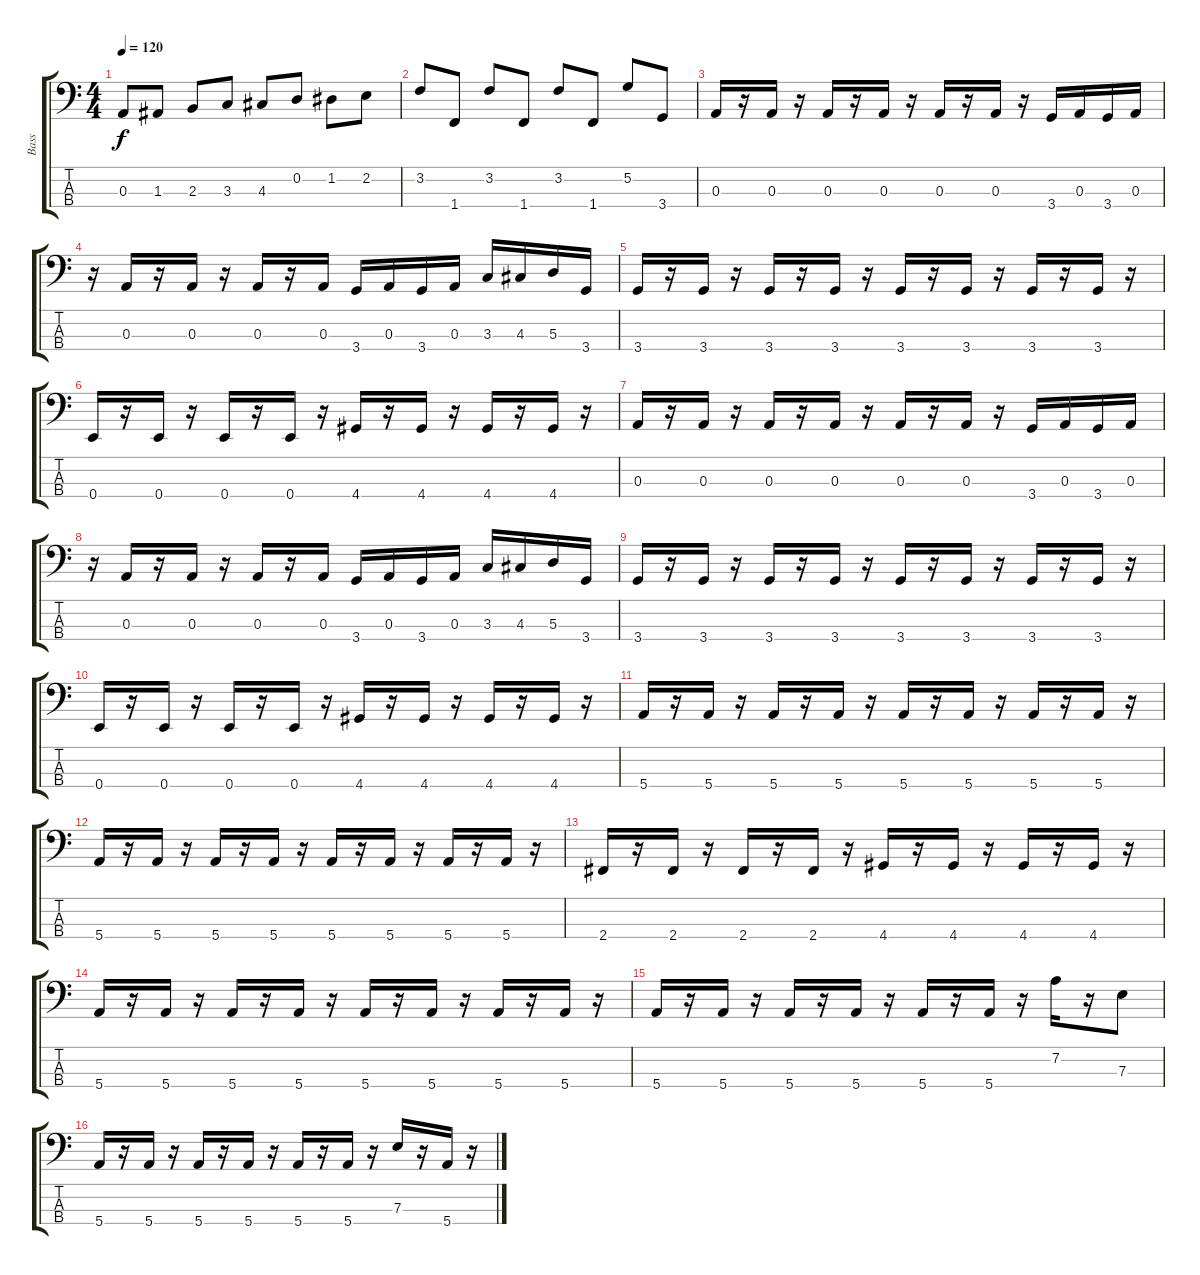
\track ("Bass" "Bass") {instrument electricbasspick}
\staff {score tabs}
\tuning (G2 D2 A1 E1) {hide}
\ts (4 4)
\tempo 120
\clef f4
\ks c
0.3.8{dy f} 1.3.8 2.3.8 3.3.8 4.3.8 0.2.8 1.2.8 2.2.8 |
3.2.8 1.4.8 3.2.8 1.4.8 3.2.8 1.4.8 5.2.8 3.4.8 |
0.3.16 r.16 0.3.16 r.16 0.3.16 r.16 0.3.16 r.16 0.3.16 r.16 0.3.16 r.16 3.4.16 0.3.16 3.4.16 0.3.16 |
r.16 0.3.16 r.16 0.3.16 r.16 0.3.16 r.16 0.3.16 3.4.16 0.3.16 3.4.16 0.3.16 3.3.16 4.3.16 5.3.16 3.4.16 |
3.4.16 r.16 3.4.16 r.16 3.4.16 r.16 3.4.16 r.16 3.4.16 r.16 3.4.16 r.16 3.4.16 r.16 3.4.16 r.16 |
0.4.16 r.16 0.4.16 r.16 0.4.16 r.16 0.4.16 r.16 4.4.16 r.16 4.4.16 r.16 4.4.16 r.16 4.4.16 r.16 |
0.3.16 r.16 0.3.16 r.16 0.3.16 r.16 0.3.16 r.16 0.3.16 r.16 0.3.16 r.16 3.4.16 0.3.16 3.4.16 0.3.16 |
r.16 0.3.16 r.16 0.3.16 r.16 0.3.16 r.16 0.3.16 3.4.16 0.3.16 3.4.16 0.3.16 3.3.16 4.3.16 5.3.16 3.4.16 |
3.4.16 r.16 3.4.16 r.16 3.4.16 r.16 3.4.16 r.16 3.4.16 r.16 3.4.16 r.16 3.4.16 r.16 3.4.16 r.16 |
0.4.16 r.16 0.4.16 r.16 0.4.16 r.16 0.4.16 r.16 4.4.16 r.16 4.4.16 r.16 4.4.16 r.16 4.4.16 r.16 |
5.4.16 r.16 5.4.16 r.16 5.4.16 r.16 5.4.16 r.16 5.4.16 r.16 5.4.16 r.16 5.4.16 r.16 5.4.16 r.16 |
5.4.16 r.16 5.4.16 r.16 5.4.16 r.16 5.4.16 r.16 5.4.16 r.16 5.4.16 r.16 5.4.16 r.16 5.4.16 r.16 |
2.4.16 r.16 2.4.16 r.16 2.4.16 r.16 2.4.16 r.16 4.4.16 r.16 4.4.16 r.16 4.4.16 r.16 4.4.16 r.16 |
5.4.16 r.16 5.4.16 r.16 5.4.16 r.16 5.4.16 r.16 5.4.16 r.16 5.4.16 r.16 5.4.16 r.16 5.4.16 r.16 |
5.4.16 r.16 5.4.16 r.16 5.4.16 r.16 5.4.16 r.16 5.4.16 r.16 5.4.16 r.16 7.2.16 r.16 7.3.8 |
5.4.16 r.16 5.4.16 r.16 5.4.16 r.16 5.4.16 r.16 5.4.16 r.16 5.4.16 r.16 7.3.16 r.16 5.4.16 r.16
